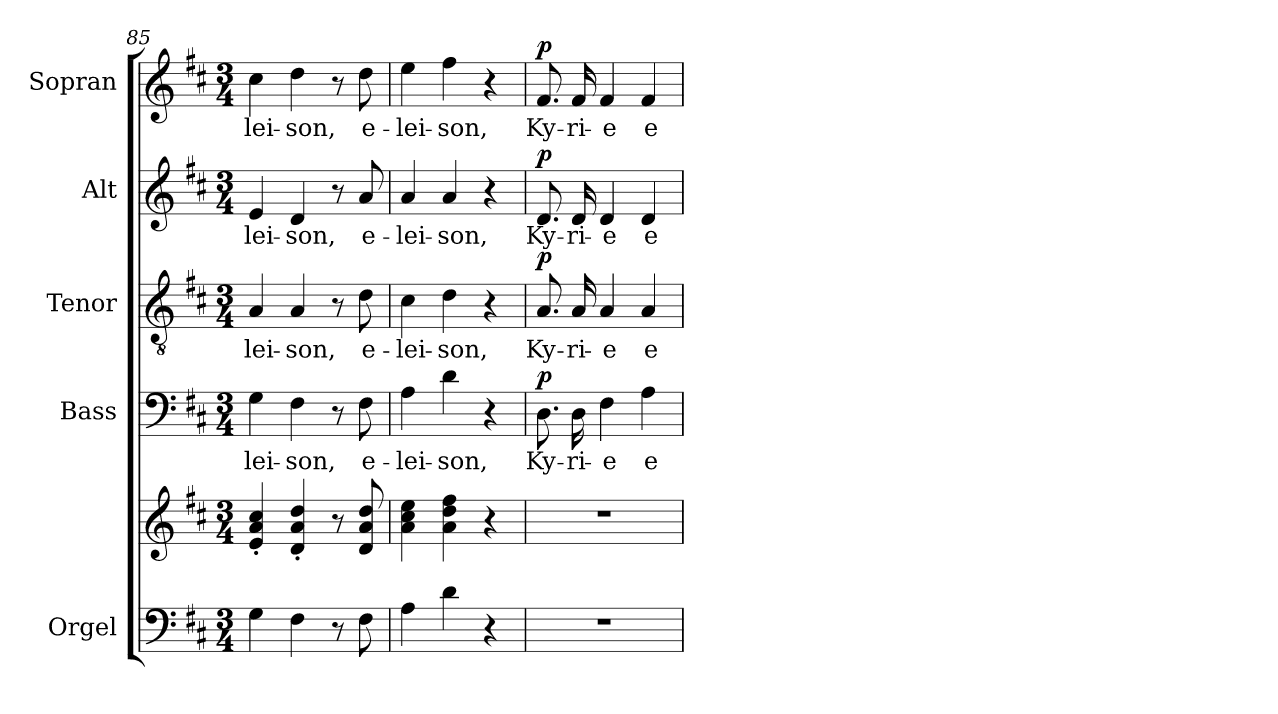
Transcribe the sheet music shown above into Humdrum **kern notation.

**kern	**kern	**kern	**text	**dynam	**kern	**text	**dynam	**kern	**text	**dynam	**kern	**text	**dynam
*part5	*part5	*part4	*part4	*part4	*part3	*part3	*part3	*part2	*part2	*part2	*part1	*part1	*part1
*staff6	*staff5	*staff4	*staff4	*staff4	*staff3	*staff3	*staff3	*staff2	*staff2	*staff2	*staff1	*staff1	*staff1
*I"Orgel	*	*I"Bass	*	*	*I"Tenor	*	*	*I"Alt	*	*	*I"Sopran	*	*
*I'Org.	*	*I'B	*	*	*I'T	*	*	*I'A	*	*	*I'S	*	*
*clefF4	*clefG2	*clefF4	*	*	*clefGv2	*	*	*clefG2	*	*	*clefG2	*	*
*k[f#c#]	*k[f#c#]	*k[f#c#]	*	*	*k[f#c#]	*	*	*k[f#c#]	*	*	*k[f#c#]	*	*
*D:	*D:	*D:	*	*	*D:	*	*	*D:	*	*	*D:	*	*
*M3/4	*M3/4	*M3/4	*	*	*M3/4	*	*	*M3/4	*	*	*M3/4	*	*
=85	=85	=85	=85	=85	=85	=85	=85	=85	=85	=85	=85	=85	=85
!	!	!	!LO:LY:b	!	!	!LO:LY:b	!	!	!LO:LY:b	!	!	!LO:LY:b	!
4G\	4e/'< 4a/'< 4cc#/'<	4G\	-lei-	.	4A/	-lei-	.	4e/	-lei-	.	4cc#\	-lei-	.
!	!	!	!LO:LY:b	!	!	!LO:LY:b	!	!	!LO:LY:b	!	!	!LO:LY:b	!
4F#\	4d/'< 4a/'< 4dd/'<	4F#\	-son,	.	4A/	-son,	.	4d/	-son,	.	4dd\	-son,	.
8r	8r	8r	.	.	8r	.	.	8r	.	.	8r	.	.
!	!	!	!LO:LY:b	!	!	!LO:LY:b	!	!	!LO:LY:b	!	!	!LO:LY:b	!
8F#\	8d/ 8a/ 8dd/	8F#\	e-	.	8d\	e-	.	8a/	e-	.	8dd\	e-	.
!!LO:PB:g=z
=86	=86	=86	=86	=86	=86	=86	=86	=86	=86	=86	=86	=86	=86
!	!	!	!LO:LY:b	!	!	!LO:LY:b	!	!	!LO:LY:b	!	!	!LO:LY:b	!
4A\	4a\ 4cc#\ 4ee\	4A\	-lei-	.	4c#\	-lei-	.	4a/	-lei-	.	4ee\	-lei-	.
!	!	!	!LO:LY:b	!	!	!LO:LY:b	!	!	!LO:LY:b	!	!	!LO:LY:b	!
4d\	4a\ 4dd\ 4ff#\	4d\	-son,	.	4d\	-son,	.	4a/	-son,	.	4ff#\	-son,	.
4r	4r	4r	.	.	4r	.	.	4r	.	.	4r	.	.
=87	=87	=87	=87	=87	=87	=87	=87	=87	=87	=87	=87	=87	=87
!	!	!	!LO:LY:b	!LO:DY:a	!	!LO:LY:b	!LO:DY:a	!	!LO:LY:b	!LO:DY:a	!	!LO:LY:b	!LO:DY:a
2.r	2.r	8.D\	Ky-	p	8.A/	Ky-	p	8.d/	Ky-	p	8.f#/	Ky-	p
!	!	!	!LO:LY:b	!	!	!LO:LY:b	!	!	!LO:LY:b	!	!	!LO:LY:b	!
.	.	16D\	-ri-	.	16A/	-ri-	.	16d/	-ri-	.	16f#/	-ri-	.
!	!	!	!LO:LY:b	!	!	!LO:LY:b	!	!	!LO:LY:b	!	!	!LO:LY:b	!
.	.	4F#\	-e	.	4A/	-e	.	4d/	-e	.	4f#/	-e	.
!	!	!	!LO:LY:b	!	!	!LO:LY:b	!	!	!LO:LY:b	!	!	!LO:LY:b	!
.	.	4A\	e-	.	4A/	e-	.	4d/	e-	.	4f#/	e-	.
=	=	=	=	=	=	=	=	=	=	=	=	=	=
*-	*-	*-	*-	*-	*-	*-	*-	*-	*-	*-	*-	*-	*-
